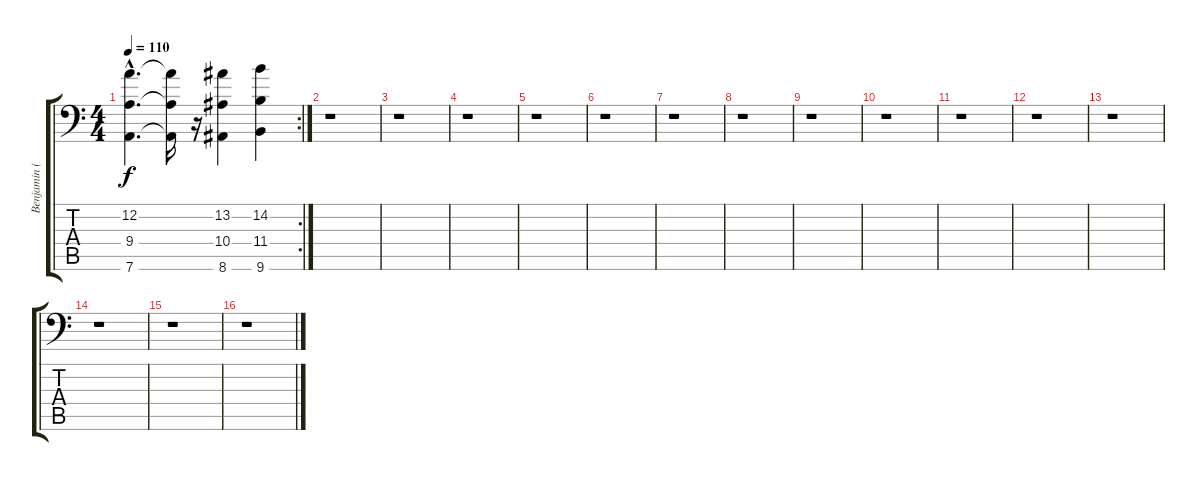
\track ("Benjamin (KeybLow)" "Benjamin (") {instrument contrabass}
\staff {score tabs}
\tuning (D3 A2 F2 C2 G1 D1) {hide}
\rc 2
\ts (4 4)
\tempo 110
\clef f4
\ks c
(12.2{hac} 9.4{hac} 7.6{hac}).4{d dy f} (12.2{t} 9.4{t} 7.6{t}).16 r.16 (13.2 10.4 8.6).4 (14.2 11.4 9.6).4 |
r.1 |
r.1 |
r.1 |
r.1 |
r.1 |
r.1 |
r.1 |
r.1 |
r.1 |
r.1 |
r.1 |
r.1 |
r.1 |
r.1 |
r.1
